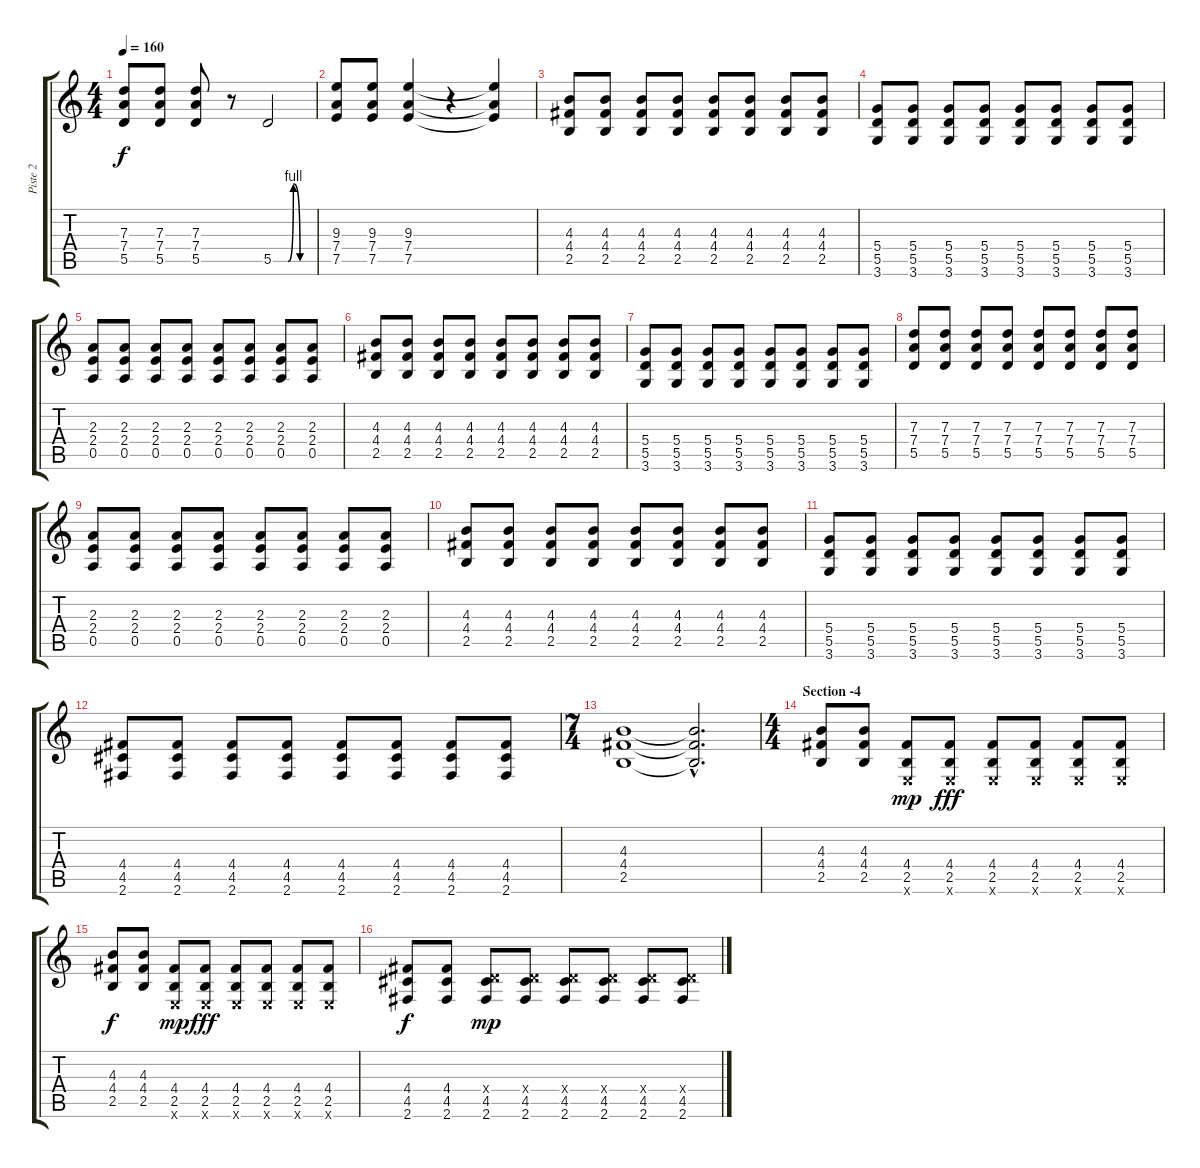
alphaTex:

\track ("Piste 2" "Piste 2") {instrument distortionguitar}
\staff {score tabs}
\tuning (E4 B3 G3 D3 A2 E2) {hide}
\ts (4 4)
\tempo 160
\clef g2
\ks c
(7.3 7.4 5.5).8{dy f} (7.3 7.4 5.5).8 (7.3 7.4 5.5).8 r.8 5.5{be (custom 0 0 22 0 30 4 40 0 60 0)}.2 |
(9.3 7.4 7.5).8 (9.3 7.4 7.5).8 (9.3 7.4 7.5).4 r.4 (9.3{t} 7.4{t} 7.5{t}).4 |
(4.3 4.4 2.5).8 (4.3 4.4 2.5).8 (4.3 4.4 2.5).8 (4.3 4.4 2.5).8 (4.3 4.4 2.5).8 (4.3 4.4 2.5).8 (4.3 4.4 2.5).8 (4.3 4.4 2.5).8 |
(5.4 5.5 3.6).8 (5.4 5.5 3.6).8 (5.4 5.5 3.6).8 (5.4 5.5 3.6).8 (5.4 5.5 3.6).8 (5.4 5.5 3.6).8 (5.4 5.5 3.6).8 (5.4 5.5 3.6).8 |
(2.3 2.4 0.5).8 (2.3 2.4 0.5).8 (2.3 2.4 0.5).8 (2.3 2.4 0.5).8 (2.3 2.4 0.5).8 (2.3 2.4 0.5).8 (2.3 2.4 0.5).8 (2.3 2.4 0.5).8 |
(4.3 4.4 2.5).8 (4.3 4.4 2.5).8 (4.3 4.4 2.5).8 (4.3 4.4 2.5).8 (4.3 4.4 2.5).8 (4.3 4.4 2.5).8 (4.3 4.4 2.5).8 (4.3 4.4 2.5).8 |
(5.4 5.5 3.6).8 (5.4 5.5 3.6).8 (5.4 5.5 3.6).8 (5.4 5.5 3.6).8 (5.4 5.5 3.6).8 (5.4 5.5 3.6).8 (5.4 5.5 3.6).8 (5.4 5.5 3.6).8 |
(7.3 7.4 5.5).8 (7.3 7.4 5.5).8 (7.3 7.4 5.5).8 (7.3 7.4 5.5).8 (7.3 7.4 5.5).8 (7.3 7.4 5.5).8 (7.3 7.4 5.5).8 (7.3 7.4 5.5).8 |
(2.3 2.4 0.5).8 (2.3 2.4 0.5).8 (2.3 2.4 0.5).8 (2.3 2.4 0.5).8 (2.3 2.4 0.5).8 (2.3 2.4 0.5).8 (2.3 2.4 0.5).8 (2.3 2.4 0.5).8 |
(4.3 4.4 2.5).8 (4.3 4.4 2.5).8 (4.3 4.4 2.5).8 (4.3 4.4 2.5).8 (4.3 4.4 2.5).8 (4.3 4.4 2.5).8 (4.3 4.4 2.5).8 (4.3 4.4 2.5).8 |
(5.4 5.5 3.6).8 (5.4 5.5 3.6).8 (5.4 5.5 3.6).8 (5.4 5.5 3.6).8 (5.4 5.5 3.6).8 (5.4 5.5 3.6).8 (5.4 5.5 3.6).8 (5.4 5.5 3.6).8 |
(4.4 4.5 2.6).8 (4.4 4.5 2.6).8 (4.4 4.5 2.6).8 (4.4 4.5 2.6).8 (4.4 4.5 2.6).8 (4.4 4.5 2.6).8 (4.4 4.5 2.6).8 (4.4 4.5 2.6).8 |
\ts (7 4)
(4.3 4.4 2.5).1 (4.3{hac t} 4.4{hac t} 2.5{hac t}).2{d} |
\ts (4 4)
\section ("" "Section -4")
(4.3 4.4 2.5).8 (4.3 4.4 2.5).8 (4.4 2.5 0.6{x}).8{dy mp} (4.4 2.5 0.6{x}).8{dy fff} (4.4 2.5 0.6{x}).8 (4.4 2.5 0.6{x}).8 (4.4 2.5 0.6{x}).8 (4.4 2.5 0.6{x}).8 |
(4.3 4.4 2.5).8{dy f} (4.3 4.4 2.5).8 (4.4 2.5 0.6{x}).8{dy mp} (4.4 2.5 0.6{x}).8{dy fff} (4.4 2.5 0.6{x}).8 (4.4 2.5 0.6{x}).8 (4.4 2.5 0.6{x}).8 (4.4 2.5 0.6{x}).8 |
(4.4 4.5 2.6).8{dy f} (4.4 4.5 2.6).8 (0.4{x} 4.5 2.6).8{dy mp} (0.4{x} 4.5 2.6).8 (0.4{x} 4.5 2.6).8 (0.4{x} 4.5 2.6).8 (0.4{x} 4.5 2.6).8 (0.4{x} 4.5 2.6).8
